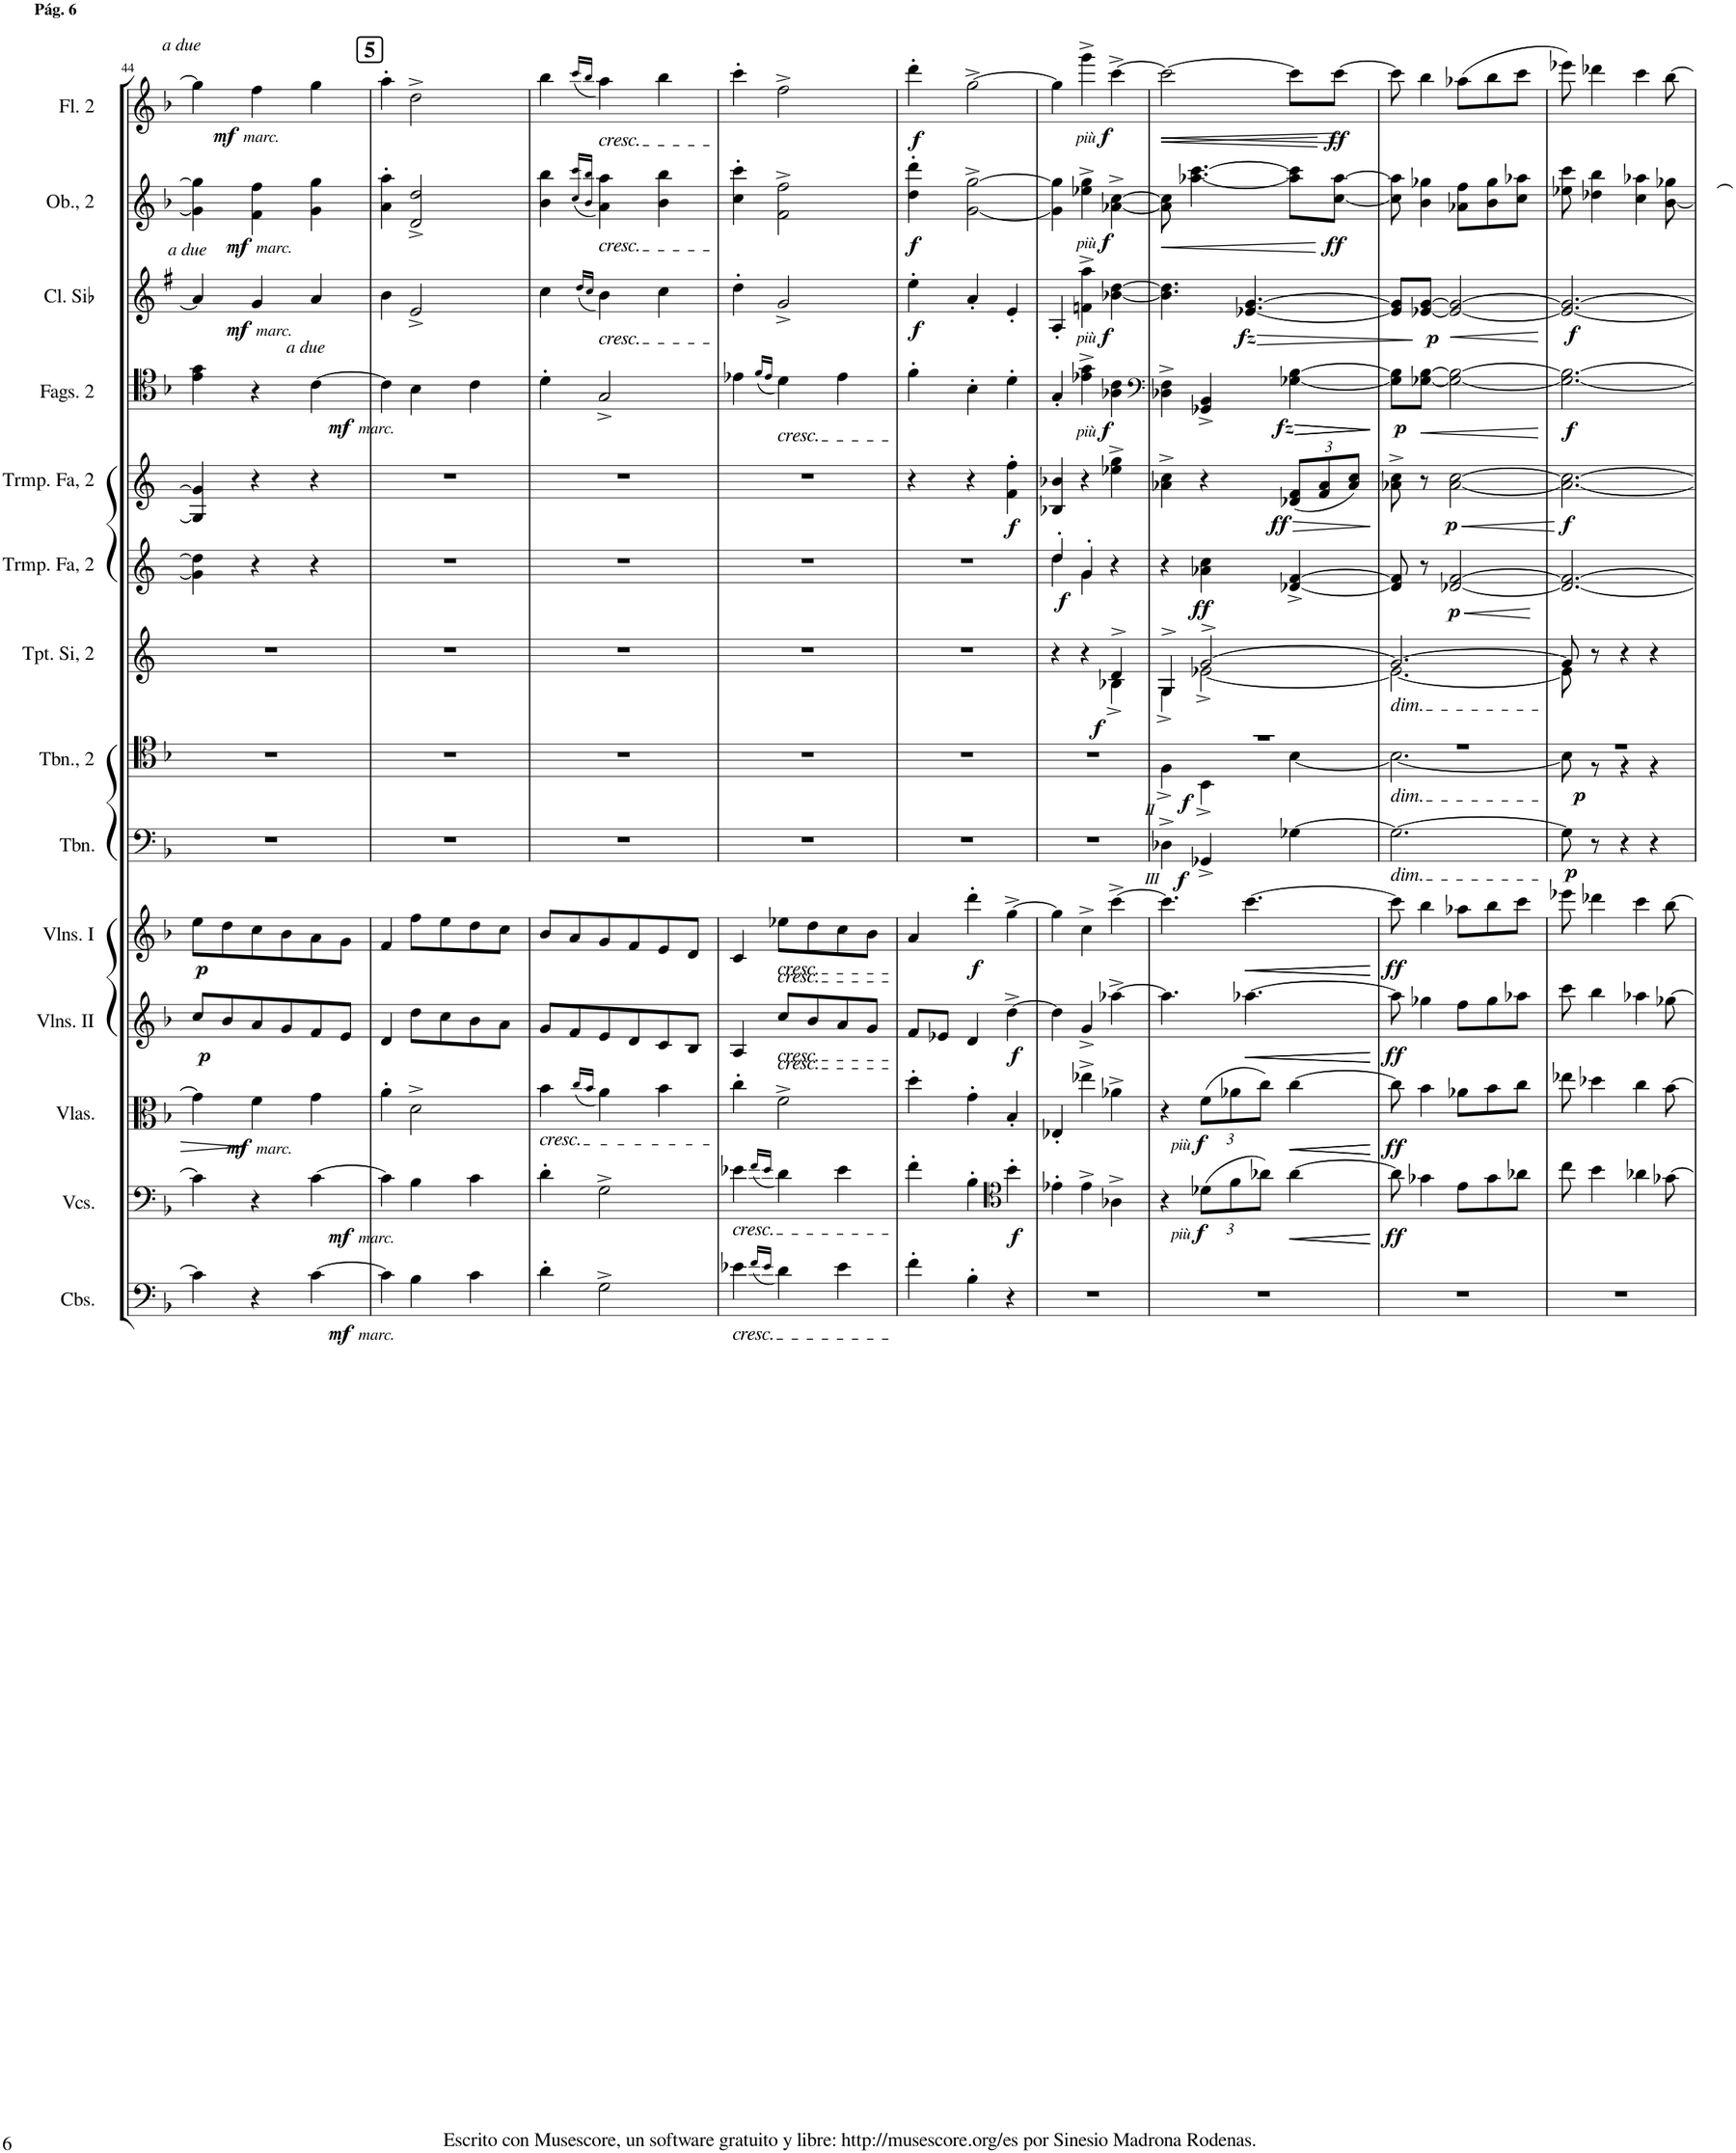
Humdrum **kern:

**kern	**dynam	**kern	**dynam	**kern	**dynam	**kern	**dynam	**kern	**dynam	**kern	**dynam	**kern	**dynam	**kern	**dynam	**kern	**dynam	**kern	**dynam	**kern	**dynam	**kern	**dynam	**kern	**dynam	**kern	**dynam
*part14	*part14	*part13	*part13	*part12	*part12	*part11	*part11	*part10	*part10	*part9	*part9	*part8	*part8	*part7	*part7	*part6	*part6	*part5	*part5	*part4	*part4	*part3	*part3	*part2	*part2	*part1	*part1
*staff14	*staff14	*staff13	*staff13	*staff12	*staff12	*staff11	*staff11	*staff10	*staff10	*staff9	*staff9	*staff8	*staff8	*staff7	*staff7	*staff6	*staff6	*staff5	*staff5	*staff4	*staff4	*staff3	*staff3	*staff2	*staff2	*staff1	*staff1
*I"Contrabajos	*	*I"Violonchelos	*	*I"Violas	*	*I"Violines II	*	*I"Violines I	*	*I"Trombón	*	*I"Trombón, 2	*	*I"Trompeta en Si, 2	*	*I"Trompa en Fa, 2	*	*I"Trompa en Fa, 2	*	*I"Fagotes, 2	*	*I"Clarinete en Sib	*	*I"Oboes, 2	*	*I"Flautas 2	*
*I'Cbs.	*	*I'Vcs.	*	*I'Vlas.	*	*I'Vlns. II	*	*I'Vlns. I	*	*I'Tbn.	*	*I'Tbn., 2	*	*I'Tpt. Si, 2	*	*I'Trmp. Fa, 2	*	*I'Trmp. Fa, 2	*	*I'Fags. 2	*	*I'Cl. Sib	*	*I'Ob., 2	*	*I'Fl. 2	*
!!LO:PB:g=z
*clefF4	*	*clefF4	*	*clefC3	*	*clefG2	*	*clefG2	*	*clefF4	*	*clefC4	*	*clefG2	*	*clefG2	*	*clefG2	*	*clefC4	*	*clefG2	*	*clefG2	*	*clefG2	*
*Trd7c12	*	*	*	*	*	*	*	*	*	*	*	*	*	*Trd1c2	*	*Trd4c7	*	*Trd4c7	*	*	*	*Trd1c2	*	*	*	*	*
*k[b-]	*	*k[b-]	*	*k[b-]	*	*k[b-]	*	*k[b-]	*	*k[b-]	*	*k[b-]	*	*k[]	*	*k[]	*	*k[]	*	*k[b-]	*	*k[f#]	*	*k[b-]	*	*k[b-]	*
*M3/4	*	*M3/4	*	*M3/4	*	*M3/4	*	*M3/4	*	*M3/4	*	*M3/4	*	*M3/4	*	*M3/4	*	*M3/4	*	*M3/4	*	*M3/4	*	*M3/4	*	*M3/4	*
=44	=44	=44	=44	=44	=44	=44	=44	=44	=44	=44	=44	=44	=44	=44	=44	=44	=44	=44	=44	=44	=44	=44	=44	=44	=44	=44	=44
!	!	!	!	!	!	!	!	!	!	!	!	!	!	!	!	!	!	!	!	!	!	!	!	!	!	!LO:TX:a:i:t=a due	!
!	!	!	!	!	!	!	!	!	!	!	!	!	!	!	!	!	!	!	!	!	!	!	!	!	!	!LO:TX:a:B:t=Pág. 6	!
!	!	!	!	!	!	!	!	!	!	!	!	!	!	!	!	!	!	!	!	!	!	!LO:TX:a:i:t=a due	!	!	!	!	!
!	!	!	!	!	!LO:HP:b	!	!	!	!	!	!	!	!	!	!	!	!	!	!	!	!	!	!	!	!	!	!
!	!	!	!	!	!LO:DY:n=1:b	!	!	!	!	!	!	!	!	!	!	!	!	!	!	!	!	!	!	!	!	!	!
!	!	!	!	!	!LO:DY:n=2:b	!	!LO:DY:b	!	!LO:DY:b	!	!	!	!	!	!	!	!	!	!	!	!	!	!LO:DY:b	!	!	!	!
!	!	!	!	!	!	!	!	!	!	!	!	!	!	!	!	!	!	!	!	!	!	!	!LO:DY:n=1:b	!	!LO:DY:b	!	!
!	!	!	!	!	!	!	!	!	!	!	!	!	!	!	!	!	!	!	!	!	!	!	!	!	!LO:DY:n=1:b	!	!LO:DY:b
!	!	!	!	!	!	!	!	!	!	!	!	!	!	!	!	!	!	!	!	!	!	!	!	!	!	!	!LO:DY:n=1:b
4c\]	.	4c\]	.	4g\]	> mf other-dynamics	8cc/L	p	8ee\L	p	2.r	.	2.r	.	2.r	.	4g\] 4dd\]	.	4G/] 4g/]	.	4e\ 4g\	.	4a/]	mf other-dynamics	4g\] 4gg\]	mf other-dynamics	4gg\]	mf other-dynamics
.	.	.	.	.	.	8b-/	.	8dd\	.	.	.	.	.	.	.	.	.	.	.	.	.	.	.	.	.	.	.
4r	.	4r	.	4f\	]	8a/	.	8cc\	.	.	.	.	.	.	.	4r	.	4r	.	4r	.	4g/	.	4f\ 4ff\	.	4ff\	.
.	.	.	.	.	.	8g/	.	8b-\	.	.	.	.	.	.	.	.	.	.	.	.	.	.	.	.	.	.	.
!	!	!	!	!	!	!	!	!	!	!	!	!	!	!	!	!	!	!	!	!LO:TX:a:i:t=a due	!	!	!	!	!	!	!
!	!LO:DY:b	!	!	!	!	!	!	!	!	!	!	!	!	!	!	!	!	!	!	!	!	!	!	!	!	!	!
!	!LO:DY:n=1:b	!	!LO:DY:b	!	!	!	!	!	!	!	!	!	!	!	!	!	!	!	!	!	!	!	!	!	!	!	!
!	!	!	!LO:DY:n=1:b	!	!	!	!	!	!	!	!	!	!	!	!	!	!	!	!	!	!LO:DY:b	!	!	!	!	!	!
!	!	!	!	!	!	!	!	!	!	!	!	!	!	!	!	!	!	!	!	!	!LO:DY:n=1:b	!	!	!	!	!	!
[4c\	mf other-dynamics	[4c\	mf other-dynamics	4g\	.	8f/	.	8a\	.	.	.	.	.	.	.	4r	.	4r	.	[4c\	mf other-dynamics	4a/	.	4g\ 4gg\	.	4gg\	.
.	.	.	.	.	.	8e/J	.	8g\J	.	.	.	.	.	.	.	.	.	.	.	.	.	.	.	.	.	.	.
!!LO:REH:place=s1:a:B:cj:fs=14:t=5
=45	=45	=45	=45	=45	=45	=45	=45	=45	=45	=45	=45	=45	=45	=45	=45	=45	=45	=45	=45	=45	=45	=45	=45	=45	=45	=45	=45
4c\]	.	4c\]	.	4a'\	.	4d/	.	4f/	.	2.r	.	2.r	.	2.r	.	2.r	.	2.r	.	4c\]	.	4b\	.	4a\' 4aa\'	.	4aa'\	.
4B-\	.	4B-\	.	2d^\	.	8dd\L	.	8ff\L	.	.	.	.	.	.	.	.	.	.	.	4B-\	.	2e^/	.	2d/^ 2dd/^	.	2dd^\	.
.	.	.	.	.	.	8cc\	.	8ee\	.	.	.	.	.	.	.	.	.	.	.	.	.	.	.	.	.	.	.
4c\	.	4c\	.	.	.	8b-\	.	8dd\	.	.	.	.	.	.	.	.	.	.	.	4c\	.	.	.	.	.	.	.
.	.	.	.	.	.	8a\J	.	8cc\J	.	.	.	.	.	.	.	.	.	.	.	.	.	.	.	.	.	.	.
=46	=46	=46	=46	=46	=46	=46	=46	=46	=46	=46	=46	=46	=46	=46	=46	=46	=46	=46	=46	=46	=46	=46	=46	=46	=46	=46	=46
!	!	!	!	!LO:TX:b:i:t=cresc.	!	!	!	!	!	!	!	!	!	!	!	!	!	!	!	!	!	!	!	!	!	!	!
4d'\	.	4d'\	.	4b-\	.	8g/L	.	8b-/L	.	2.r	.	2.r	.	2.r	.	2.r	.	2.r	.	4d'\	.	4cc\	.	4b-\ 4bb-\	.	4bb-\	.
.	.	.	.	.	.	8f/	.	8a/	.	.	.	.	.	.	.	.	.	.	.	.	.	.	.	.	.	.	.
.	.	.	.	(16qcc/LL	.	.	.	.	.	.	.	.	.	.	.	.	.	.	.	.	.	(16qdd/LL	.	(16qcc/ 16qccc/LL	.	(16qccc/LL	.
.	.	.	.	16qb-/JJ	.	.	.	.	.	.	.	.	.	.	.	.	.	.	.	.	.	16qcc/JJ	.	16qb-/ 16qbb-/JJ	.	16qbb-/JJ	.
!	!	!	!	!	!	!	!	!	!	!	!	!	!	!	!	!	!	!	!	!	!	!	!	!	!	!LO:TX:b:i:t=cresc.	!
!	!	!	!	!	!	!	!	!	!	!	!	!	!	!	!	!	!	!	!	!	!	!	!	!LO:TX:b:i:t=cresc.	!	!	!
!	!	!	!	!	!	!	!	!	!	!	!	!	!	!	!	!	!	!	!	!	!	!LO:TX:b:i:t=cresc.	!	!	!	!	!
2G^\	.	2G^\	.	4a\)	.	8e/	.	8g/	.	.	.	.	.	.	.	.	.	.	.	2G^/	.	4b\)	.	4a\ 4aa\)	.	4aa\)	.
.	.	.	.	.	.	8d/	.	8f/	.	.	.	.	.	.	.	.	.	.	.	.	.	.	.	.	.	.	.
.	.	.	.	4b-\	.	8c/	.	8e/	.	.	.	.	.	.	.	.	.	.	.	.	.	4cc\	.	4b-\ 4bb-\	.	4bb-\	.
.	.	.	.	.	.	8B-/J	.	8d/J	.	.	.	.	.	.	.	.	.	.	.	.	.	.	.	.	.	.	.
=47	=47	=47	=47	=47	=47	=47	=47	=47	=47	=47	=47	=47	=47	=47	=47	=47	=47	=47	=47	=47	=47	=47	=47	=47	=47	=47	=47
!	!	!LO:TX:b:i:t=cresc.	!	!	!	!	!	!	!	!	!	!	!	!	!	!	!	!	!	!	!	!	!	!	!	!	!
!LO:TX:b:i:t=cresc.	!	!	!	!	!	!	!	!	!	!	!	!	!	!	!	!	!	!	!	!	!	!	!	!	!	!	!
4e-X\	.	4e-X\	.	4cc'\	.	4A/	.	4c/	.	2.r	.	2.r	.	2.r	.	2.r	.	2.r	.	4e-X\	.	4dd'\	.	4cc\' 4ccc\'	.	4ccc'\	.
(16qf/LL	.	(16qf/LL	.	.	.	.	.	.	.	.	.	.	.	.	.	.	.	.	.	(16qf/LL	.	.	.	.	.	.	.
16qe-/JJ	.	16qe-/JJ	.	.	.	.	.	.	.	.	.	.	.	.	.	.	.	.	.	16qe-/JJ	.	.	.	.	.	.	.
!	!	!	!	!	!	!	!	!	!	!	!	!	!	!	!	!	!	!	!	!LO:TX:b:i:t=cresc.	!	!	!	!	!	!	!
!	!	!	!	!	!	!	!	!LO:TX:b:i:t=cresc.	!	!	!	!	!	!	!	!	!	!	!	!	!	!	!	!	!	!	!
!	!	!	!	!	!	!	!	!LO:TX:b:i:t=cresc.	!	!	!	!	!	!	!	!	!	!	!	!	!	!	!	!	!	!	!
!	!	!	!	!	!	!LO:TX:b:i:t=cresc.	!	!	!	!	!	!	!	!	!	!	!	!	!	!	!	!	!	!	!	!	!
!	!	!	!	!	!	!LO:TX:b:i:t=cresc.	!	!	!	!	!	!	!	!	!	!	!	!	!	!	!	!	!	!	!	!	!
4d\)	.	4d\)	.	2f^\	.	8cc/L	.	8ee-X\L	.	.	.	.	.	.	.	.	.	.	.	4d\)	.	2g^/	.	2f\^ 2ff\^	.	2ff^\	.
.	.	.	.	.	.	8b-/	.	8dd\	.	.	.	.	.	.	.	.	.	.	.	.	.	.	.	.	.	.	.
4e-\	.	4e-\	.	.	.	8a/	.	8cc\	.	.	.	.	.	.	.	.	.	.	.	4e-\	.	.	.	.	.	.	.
.	.	.	.	.	.	8g/J	.	8b-\J	.	.	.	.	.	.	.	.	.	.	.	.	.	.	.	.	.	.	.
=48	=48	=48	=48	=48	=48	=48	=48	=48	=48	=48	=48	=48	=48	=48	=48	=48	=48	=48	=48	=48	=48	=48	=48	=48	=48	=48	=48
!	!	!	!	!	!	!	!	!	!	!	!	!	!	!	!	!	!	!	!	!	!	!	!LO:DY:b	!	!LO:DY:b	!	!LO:DY:b
4f'\	.	4f'\	.	4dd'\	.	8f/L	.	4a/	.	2.r	.	2.r	.	2.r	.	2.r	.	4r	.	4f'\	.	4ee'\	f	4dd\' 4ddd\'	f	4ddd'\	f
.	.	.	.	.	.	8e-X/J	.	.	.	.	.	.	.	.	.	.	.	.	.	.	.	.	.	.	.	.	.
!	!	!	!	!	!	!	!	!	!LO:DY:b	!	!	!	!	!	!	!	!	!	!	!	!	!	!	!	!	!	!
4B-'\	.	4B-'\	.	4g'\	.	4d/	.	4ddd'\	f	.	.	.	.	.	.	.	.	4r	.	4B-'\	.	4a'/	.	[2g\^ [2gg\^	.	[2gg^\	.
*	*	*clefC4	*	*	*	*	*	*	*	*	*	*	*	*	*	*	*	*	*	*	*	*	*	*	*	*	*
!	!	!	!LO:DY:b	!	!	!	!LO:DY:b	!	!	!	!	!	!	!	!	!	!	!	!LO:DY:b	!	!	!	!	!	!	!	!
4r	.	4b-'\	f	4B-'/	.	[4dd^\	f	[4gg^\	.	.	.	.	.	.	.	.	.	4f\' 4ff\'	f	4d'\	.	4e'/	.	.	.	.	.
=49	=49	=49	=49	=49	=49	=49	=49	=49	=49	=49	=49	=49	=49	=49	=49	=49	=49	=49	=49	=49	=49	=49	=49	=49	=49	=49	=49
*	*	*	*	*	*	*	*	*	*	*	*	*	*	*^	*	*^	*	*	*	*	*	*	*	*	*	*	*
!	!	!	!	!	!	!	!	!	!	!	!	!	!	!	!	!	!	!	!LO:DY:b	!	!	!	!	!	!	!	!	!	!
2.r	.	4e-X'\	.	4E-X'/	.	4dd\]	.	4gg\]	.	2.r	.	2.r	.	4r	2ryy	.	4dd'/	4dd\	f	4B-X/ 4b-X/	.	4G'/	.	4A'/	.	4g\] 4gg\]	.	4gg\]	.
!	!	!	!	!	!	!	!	!	!	!	!	!	!	!	!	!	!	!	!	!	!	!	!LO:DY:b	!	!	!	!	!	!
!	!	!	!	!	!	!	!	!	!	!	!	!	!	!	!	!	!	!	!	!	!	!	!LO:DY:n=1:b	!	!LO:DY:b	!	!	!	!
!	!	!	!	!	!	!	!	!	!	!	!	!	!	!	!	!	!	!	!	!	!	!	!	!	!LO:DY:n=1:b	!	!LO:DY:b	!	!
!	!	!	!	!	!	!	!	!	!	!	!	!	!	!	!	!	!	!	!	!	!	!	!	!	!	!	!LO:DY:n=1:b	!	!LO:DY:b
!	!	!	!	!	!	!	!	!	!	!	!	!	!	!	!	!	!	!	!	!	!	!	!	!	!	!	!	!	!LO:DY:n=1:b
.	.	4e-^\	.	4ee-X^\	.	4g^/	.	4cc^\	.	.	.	.	.	4r	.	.	4g'/	4g\	.	4r	.	4e-X\^ 4g\^	other-dynamics f	4fn\^ 4aa\^	other-dynamics f	4ee-X\^ 4gg\^	other-dynamics f	4ggg^\	other-dynamics f
!	!	!	!	!	!	!	!	!	!	!	!	!	!	!	!	!LO:DY:b	!	!	!	!	!	!	!	!	!	!	!	!	!
.	.	4A-X^\	.	4a-X^\	.	[4aa-X^\	.	[4ccc^\	.	.	.	.	.	4d^/	4B-X^\	f	4r	4ryy	.	4ee-X\^ 4gg\^	.	4A-X\ 4c\	.	[4b-X\ [4dd\	.	[4a-X\^ [4cc\^	.	[4ccc^\	.
*	*	*	*	*	*	*	*	*	*	*	*	*	*	*	*	*	*v	*v	*	*	*	*	*	*	*	*	*	*	*
=50	=50	=50	=50	=50	=50	=50	=50	=50	=50	=50	=50	=50	=50	=50	=50	=50	=50	=50	=50	=50	=50	=50	=50	=50	=50	=50	=50	=50
*	*	*	*	*	*	*	*	*	*	*	*	*	*	*	*	*	*	*	*	*	*clefF4	*	*	*	*	*	*	*
*	*	*	*	*	*	*	*	*	*	*	*	*^	*	*	*	*	*^	*	*	*	*	*	*	*	*	*	*	*
!	!	!	!	!	!	!	!	!	!	!	!	!LO:TX:b:i:t=II	!	!	!	!	!	!	!	!	!	!	!	!	!	!	!	!	!	!
!	!	!	!	!	!	!	!	!	!	!LO:TX:b:i:t=III	!	!	!	!	!	!	!	!	!	!	!	!	!	!	!	!	!	!	!	!
!	!	!	!	!	!	!	!	!	!	!	!LO:DY:b	!	!	!LO:DY:b	!	!	!	!	!	!	!	!	!	!	!	!	!	!LO:HP:b	!	!LO:HP:b
*	*	*	*	*	*	*	*	*	*	*	*	*	*	*	*	*	*	*v	*v	*	*	*	*	*	*	*	*	*	*	*
2.r	.	4r	.	4r	.	4.aa-\]	.	4.ccc\]	.	4D-X^\	f	2.r	4F^\	f	4G^/	4G^\	.	4r	.	4a-X\^ 4cc\^	.	4D-X\^ 4F\^	.	4.b-\] 4.dd\]	.	8a-\] 8cc\]	<	2ccc\_	<
.	.	.	.	.	.	.	.	.	.	.	.	.	.	.	.	.	.	.	.	.	.	.	.	.	.	[4.aa-X\ [4.ccc\	.	.	.
*	*	*Xbrackettup	*	*Xbrackettup	*	*	*	*	*	*	*	*	*	*	*	*	*	*	*	*	*	*	*	*	*	*	*	*	*
!	!	!	!LO:DY:b	!	!	!	!	!	!	!	!	!	!	!	!	!	!	!	!	!	!	!	!	!	!	!	!	!	!
!	!	!	!LO:DY:n=1:b	!	!LO:DY:b	!	!	!	!	!	!	!	!	!	!	!	!	!	!	!	!	!	!	!	!	!	!	!	!
!	!	!	!	!	!LO:DY:n=1:b	!	!	!	!	!	!	!	!	!	!	!	!	!	!LO:DY:b	!	!	!	!	!	!	!	!	!	!
.	.	(12d-X\L	other-dynamics f	(12f\L	other-dynamics f	.	.	.	.	4GG-X^/	.	.	4BB-^\	.	[2g^/	[2e-X^\	.	4a-X\ 4cc\	ff	4r	.	4GG-X/^ 4BB-/^	.	.	.	.	.	.	.
.	.	12f\	.	12a-X\	.	.	.	.	.	.	.	.	.	.	.	.	.	.	.	.	.	.	.	.	.	.	.	.	.
!	!	!	!	!	!	!	!LO:HP:b	!	!LO:HP:b	!	!	!	!	!	!	!	!	!	!	!	!	!	!	!	!LO:HP:b	!	!	!	!
!	!	!	!	!	!	!	!	!	!	!	!	!	!	!	!	!	!	!	!	!	!	!	!	!	!LO:DY:n=1:b	!	!	!	!
.	.	.	.	.	.	[4.aa-X\	<	[4.ccc\	<	.	.	.	.	.	.	.	.	.	.	.	.	.	.	[4.e-X/ [4.g/	> fz	.	.	.	.
.	.	12a-X\J)	.	12cc\J)	.	.	.	.	.	.	.	.	.	.	.	.	.	.	.	.	.	.	.	.	.	.	.	.	.
!	!	!	!LO:HP:b	!	!LO:HP:b	!	!	!	!	!	!	!	!	!	!	!	!	!	!	!	!	!	!	!	!	!	!	!	!
*	*	*	*	*	*	*	*	*	*	*	*	*	*	*	*	*	*	*	*	*Xbrackettup	*	*	*	*	*	*	*	*	*
!	!	!	!	!	!	!	!	!	!	!	!	!	!	!	!	!	!	!	!	!	!LO:HP:b	!	!LO:HP:b	!	!	!	!	!	!
!	!	!	!	!	!	!	!	!	!	!	!	!	!	!	!	!	!	!	!	!	!LO:DY:n=1:b	!	!LO:HP:n=1:b	!	!	!	!	!	!LO:HP:b
!	!	!	!	!	!	!	!	!	!	!	!	!	!	!	!	!	!	!	!	!	!	!	!LO:DY:n=1:b	!	!	!	!	!	!
.	.	[4a-\	<	[4cc\	<	.	.	.	.	[4G-X\	.	.	[4B-\	.	.	.	.	[4d-X/^ [4f/^	.	(12d-X/ 12f/L	> ff	[4G-X\ [4B-\	> > fz	.	.	8aa-\] 8ccc\]L	.	8ccc\L]	<
.	.	.	.	.	.	.	.	.	.	.	.	.	.	.	.	.	.	.	.	12f/ 12a-/	.	.	.	.	.	.	.	.	.
!	!	!	!	!	!	!	!	!	!	!	!	!	!	!	!	!	!	!	!	!	!	!	!	!	!	!	!LO:DY:n=1:b	!	!LO:DY:n=1:b
.	.	.	.	.	.	.	.	.	.	.	.	.	.	.	.	.	.	.	.	.	.	.	.	.	.	[8cc\ [8aa-\J	[ ff	[8ccc\J	[ ff
.	.	.	.	.	.	.	.	.	.	.	.	.	.	.	.	.	.	.	.	12a-/ 12cc/J)	.	.	.	.	.	.	.	.	.
*	*	*	*	*	*	*	*	*	*	*	*	*v	*v	*	*	*	*	*	*	*	*	*	*	*	*	*	*	*	*
*	*	*	*	*	*	*	*	*	*	*	*	*	*	*v	*v	*	*	*	*	*	*	*	*	*	*	*	*	*
.	.	.	.	.	.	.	.	.	.	.	.	.	.	.	.	.	.	.	]	.	]	.	.	.	.	.	[
=51	=51	=51	=51	=51	=51	=51	=51	=51	=51	=51	=51	=51	=51	=51	=51	=51	=51	=51	=51	=51	=51	=51	=51	=51	=51	=51	=51
*	*	*	*	*	*	*	*	*	*	*	*	*^	*	*^	*	*	*	*	*	*	*	*	*	*	*	*	*
!	!	!	!	!	!	!	!	!	!	!	!	!	!	!	!LO:TX:b:i:t=dim.	!	!	!	!	!	!	!	!	!	!	!	!	!	!
!	!	!	!	!	!	!	!	!	!	!	!	!LO:TX:b:i:t=dim.	!	!	!	!	!	!	!	!	!	!	!	!	!	!	!	!	!
!	!	!	!	!	!	!	!	!	!	!LO:TX:b:i:t=dim.	!	!	!	!	!	!	!	!	!	!	!	!	!	!	!	!	!	!	!
!	!	!	!LO:DY:b	!	!LO:DY:b	!	!LO:DY:b	!	!LO:DY:b	!	!	!	!	!	!	!	!	!	!	!	!	!	!LO:DY:b	!	!	!	!	!	!
2.r	.	8a-\]	ff	8cc\]	ff	8aa-\]	ff	8ccc\]	ff	2.G-\_	.	2.r	2.B-\_	.	2.g/_	2.e-\_	.	8d-/] 8f/]	.	8a-X\^ 8cc\^	.	8G-\] 8B-\]L	p	8e-/] 8g/]L	.	8cc\] 8aa-\]	.	8ccc\]	.
!	!	!	!	!	!	!	!	!	!	!	!	!	!	!	!	!	!	!	!	!	!	!	!LO:HP:n=1:b	!	!LO:DY:n=1:b	!	!	!	!
.	.	4g-X\	[	4b-\	[	4gg-X\	[	4bb-\	[	.	.	.	.	.	.	.	.	8r	.	8r	.	[8G-X\ [8B-\J	] <	[8e-X/ [8g/J	] p	4b-\ 4gg-X\	.	4bb-\	.
!	!	!	!	!	!	!	!	!	!	!	!	!	!	!	!	!	!	!	!LO:HP:b	!	!LO:HP:b	!	!	!	!LO:HP:b	!	!	!	!
!	!	!	!	!	!	!	!	!	!	!	!	!	!	!	!	!	!	!	!LO:DY:n=1:b	!	!LO:DY:n=1:b	!	!	!	!	!	!	!	!
.	.	.	.	.	.	.	.	.	.	.	.	.	.	.	.	.	.	[2d-X/ [2f/	< p	[2a-\ [2cc\	< p	2G-\_ 2B-\_	.	2e-/_ 2g/_	<	.	.	.	.
.	.	8e\L	.	8a-X\L	.	8ff\L	.	8aa-X\L	.	.	.	.	.	.	.	.	.	.	.	.	.	.	.	.	.	8a-X\ 8ff\L	.	(8aa-X\L	.
.	.	8g-\	.	8b-\	.	8gg-\	.	8bb-\	.	.	.	.	.	.	.	.	.	.	.	.	.	.	.	.	.	8b-\ 8gg-\	.	8bb-\	.
.	.	8a-X\J	.	8cc\J	.	8aa-X\J	.	8ccc\J	.	.	.	.	.	.	.	.	.	.	.	.	.	.	.	.	.	8cc\ 8aa-X\J	.	8ccc\J	.
*	*	*	*	*	*	*	*	*	*	*	*	*v	*v	*	*	*	*	*	*	*	*	*	*	*	*	*	*	*	*
*	*	*	*	*	*	*	*	*	*	*	*	*	*	*v	*v	*	*	*	*	*	*	*	*	*	*	*	*	*
.	.	.	.	.	.	.	.	.	.	.	.	.	.	.	.	.	[	.	[	.	[	.	[	.	.	.	.
=52	=52	=52	=52	=52	=52	=52	=52	=52	=52	=52	=52	=52	=52	=52	=52	=52	=52	=52	=52	=52	=52	=52	=52	=52	=52	=52	=52
*	*	*	*	*	*	*	*	*	*	*	*	*^	*	*^	*	*	*	*	*	*	*	*	*	*	*	*	*
!	!	!	!	!	!	!	!	!	!	!	!LO:DY:b	!	!	!LO:DY:b	!	!	!	!	!	!	!LO:DY:b	!	!LO:DY:b	!	!LO:DY:b	!	!	!	!
2.r	.	8cc\	.	8ee-X\	.	8ccc\	.	8eee-X\	.	8G-\]	p	2.r	8B-\]	p	8g/]	8e-\]	.	2.d-/_ 2.f/_	.	2.a-\_ 2.cc\_	f	2.G-\_ 2.B-\_	f	2.e-/_ 2.g/_	f	8ee-X\ 8ccc\	.	8eee-X\)	.
.	.	4b-\	.	4dd-X\	.	4bb-\	.	4ddd-X\	.	8r	.	.	8r	.	8r	2ryy	.	.	.	.	.	.	.	.	.	4dd-X\ 4bb-\	.	4ddd-X\	.
.	.	.	.	.	.	.	.	.	.	4r	.	.	4r	.	4r	.	.	.	.	.	.	.	.	.	.	.	.	.	.
.	.	4a-X\	.	4cc\	.	4aa-X\	.	4ccc\	.	.	.	.	.	.	.	.	.	.	.	.	.	.	.	.	.	4cc\ 4aa-X\	.	4ccc\	.
.	.	.	.	.	.	.	.	.	.	4r	.	.	4r	.	4r	.	.	.	.	.	.	.	.	.	.	.	.	.	.
.	.	[8g-X\	.	[8b-\	.	[8gg-X\	.	[8bb-\	.	.	.	.	.	.	.	8ryy	.	.	.	.	.	.	.	.	.	[8b-\ [8gg-X\	.	[8bb-\	.
*	*	*	*	*	*	*	*	*	*	*	*	*v	*v	*	*	*	*	*	*	*	*	*	*	*	*	*	*	*	*
*	*	*	*	*	*	*	*	*	*	*	*	*	*	*v	*v	*	*	*	*	*	*	*	*	*	*	*	*	*
=	=	=	=	=	=	=	=	=	=	=	=	=	=	=	=	=	=	=	=	=	=	=	=	=	=	=	=
*-	*-	*-	*-	*-	*-	*-	*-	*-	*-	*-	*-	*-	*-	*-	*-	*-	*-	*-	*-	*-	*-	*-	*-	*-	*-	*-	*-
